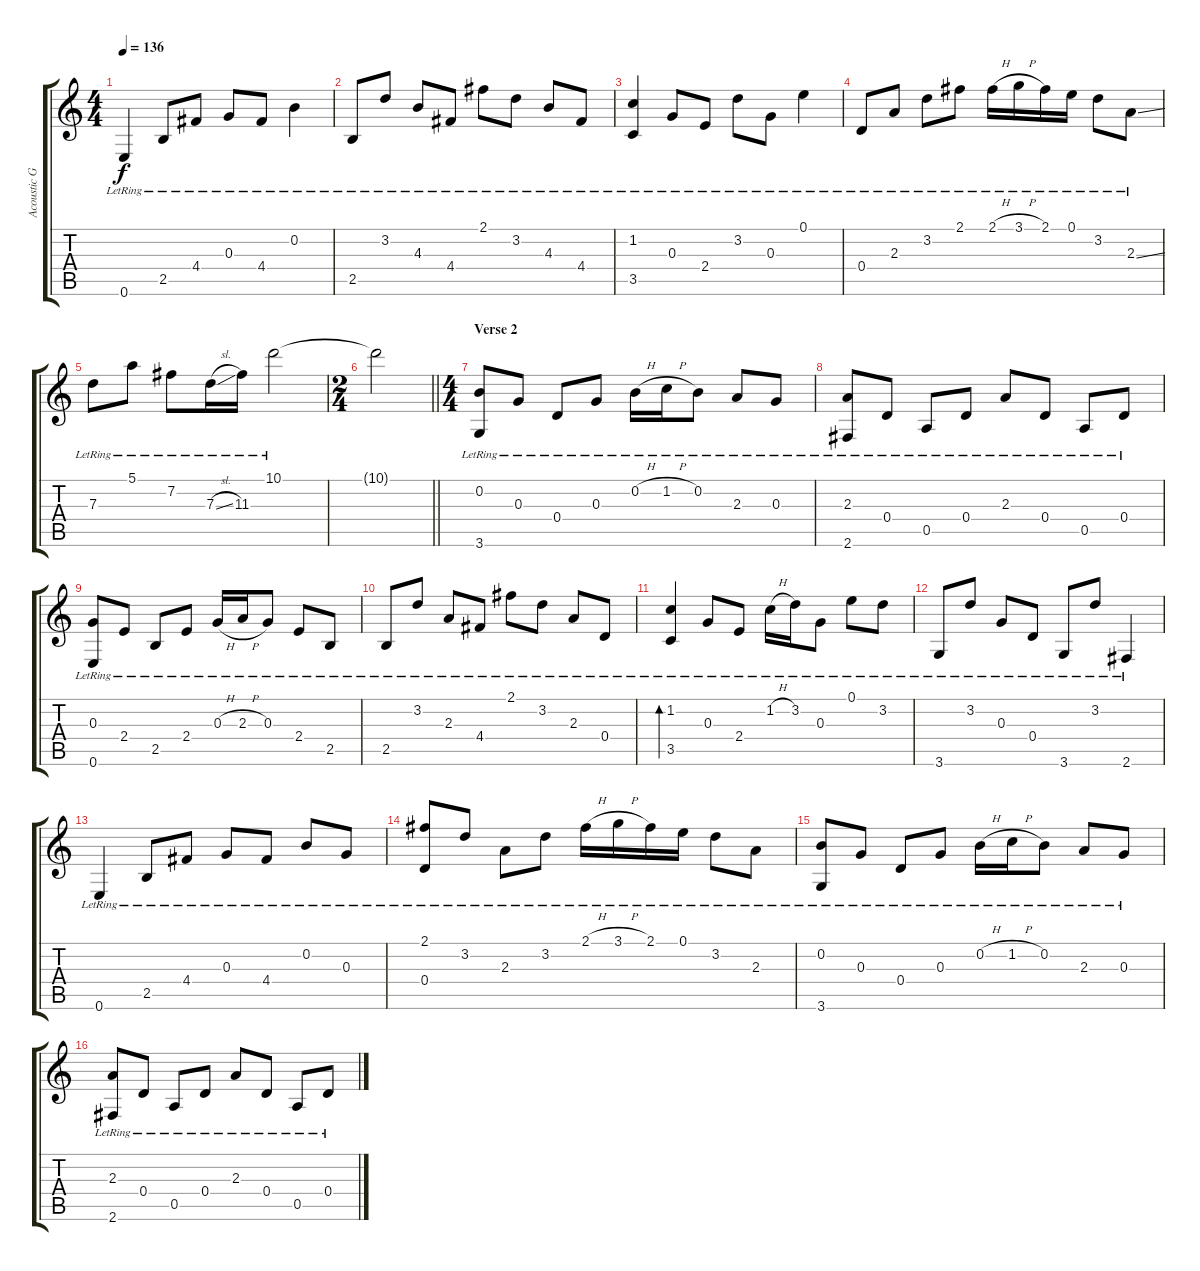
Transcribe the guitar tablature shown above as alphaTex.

\track ("Acoustic Guitar" "Acoustic G") {instrument acousticguitarsteel}
\staff {score tabs}
\tuning (E4 B3 G3 D3 A2 E2) {hide}
\ts (4 4)
\tempo 136
\clef g2
\ks c
0.6{lr}.4{dy f} 2.5{lr}.8 4.4{lr}.8 0.3{lr}.8 4.4{lr}.8 0.2{lr}.4 |
2.5{lr}.8 3.2{lr}.8 4.3{lr}.8 4.4{lr}.8 2.1{lr}.8 3.2{lr}.8 4.3{lr}.8 4.4{lr}.8 |
(1.2 3.5{lr}).4 0.3{lr}.8 2.4{lr}.8 3.2{lr}.8 0.3{lr}.8 0.1{lr}.4 |
0.4{lr}.8 2.3{lr}.8 3.2{lr}.8 2.1{lr}.8 2.1{h lr}.16 3.1{h lr}.16 2.1{lr}.16 0.1{lr}.16 3.2{lr}.8 2.3{ss lr}.8 |
7.3{lr}.8 5.1{lr}.8 7.2{lr}.8 7.3{sl lr}.16 11.3{lr}.16 10.1{lr}.2 |
\ts (2 4)
\barLineRight lightlight
10.1{t}.2 |
\ts (4 4)
\section ("" "Verse 2")
(0.2{lr} 3.6{lr}).8 0.3{lr}.8 0.4{lr}.8 0.3{lr}.8 0.2{h lr}.16 1.2{h lr}.16 0.2{lr}.8 2.3{lr}.8 0.3{lr}.8 |
(2.3{lr} 2.6{lr}).8 0.4{lr}.8 0.5{lr}.8 0.4{lr}.8 2.3{lr}.8 0.4{lr}.8 0.5{lr}.8 0.4{lr}.8 |
(0.3{lr} 0.6{lr}).8 2.4{lr}.8 2.5{lr}.8 2.4{lr}.8 0.3{h lr}.16 2.3{h lr}.16 0.3{lr}.8 2.4{lr}.8 2.5{lr}.8 |
2.5{lr}.8 3.2{lr}.8 2.3{lr}.8 4.4{lr}.8 2.1{lr}.8 3.2{lr}.8 2.3{lr}.8 0.4{lr}.8 |
(1.2 3.5{lr}).4{bd 480} 0.3{lr}.8 2.4{lr}.8 1.2{h lr}.16 3.2{lr}.16 0.3{lr}.8 0.1{lr}.8 3.2{lr}.8 |
3.6{lr}.8 3.2{lr}.8 0.3{lr}.8 0.4{lr}.8 3.6{lr}.8 3.2{lr}.8 2.6{lr}.4 |
0.6{lr}.4 2.5{lr}.8 4.4{lr}.8 0.3{lr}.8 4.4{lr}.8 0.2{lr}.8 0.3{lr}.8 |
(2.1{lr} 0.4{lr}).8 3.2{lr}.8 2.3{lr}.8 3.2{lr}.8 2.1{h lr}.16 3.1{h lr}.16 2.1{lr}.16 0.1{lr}.16 3.2{lr}.8 2.3{lr}.8 |
(0.2{lr} 3.6{lr}).8 0.3{lr}.8 0.4{lr}.8 0.3{lr}.8 0.2{h lr}.16 1.2{h lr}.16 0.2{lr}.8 2.3{lr}.8 0.3{lr}.8 |
(2.3{lr} 2.6{lr}).8 0.4{lr}.8 0.5{lr}.8 0.4{lr}.8 2.3{lr}.8 0.4{lr}.8 0.5{lr}.8 0.4{lr}.8
